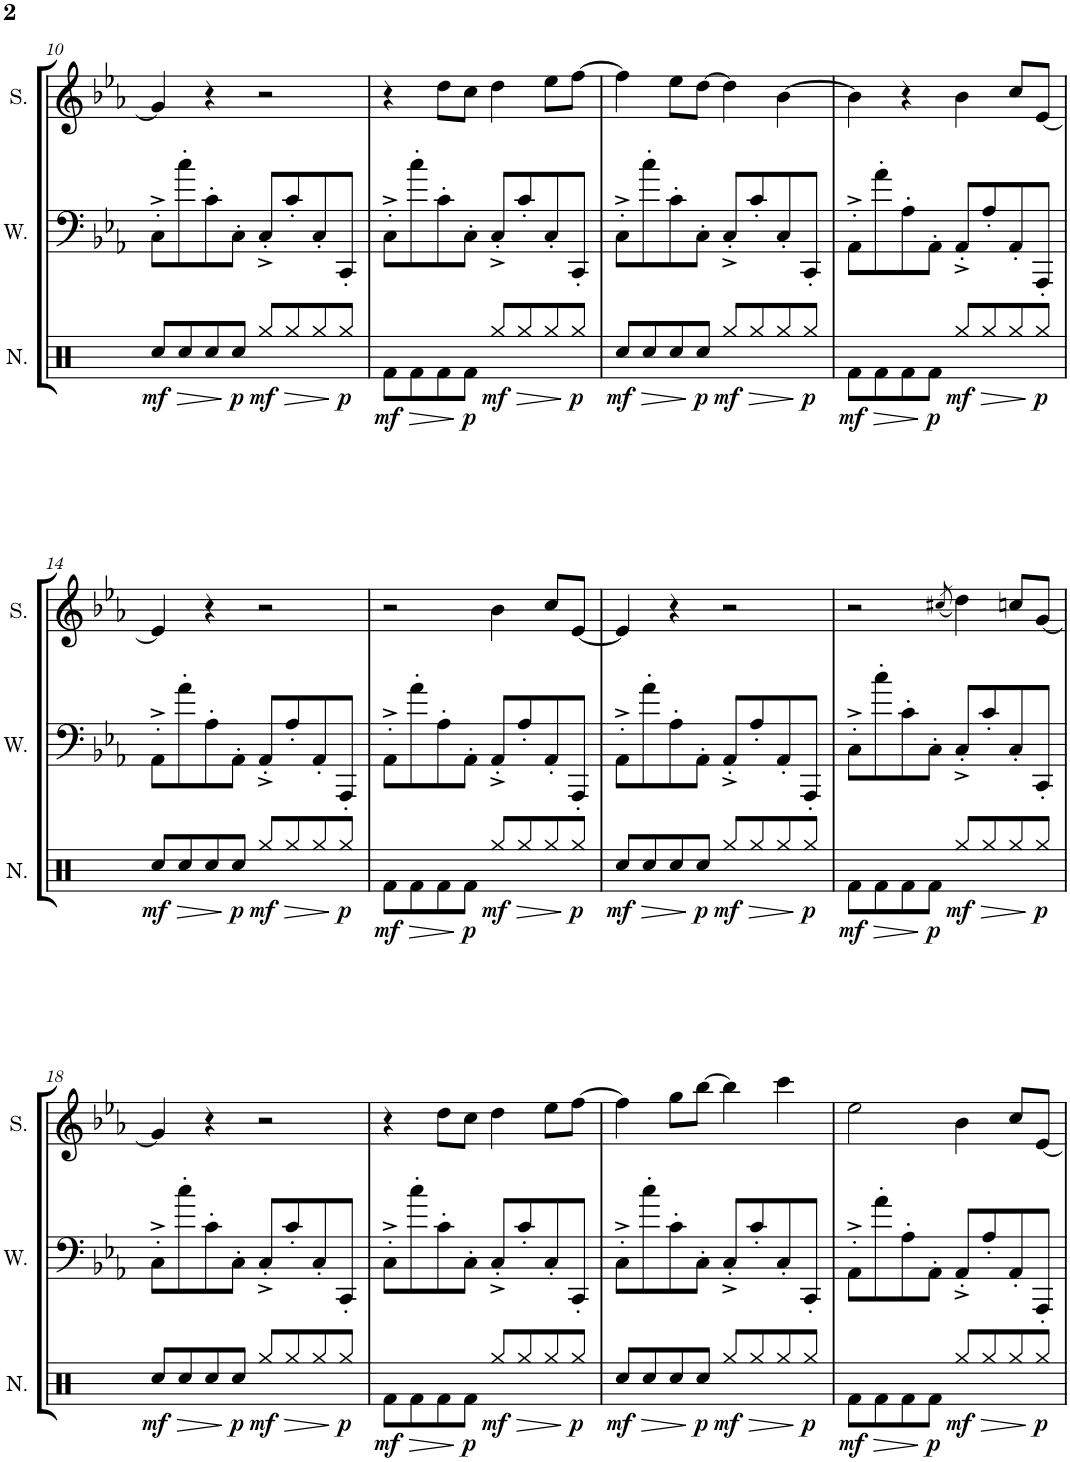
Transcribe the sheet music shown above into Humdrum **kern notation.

**kern	**dynam	**kern	**kern	**kern
*part4	*part4	*part3	*part2	*part1
*staff4	*staff4	*staff3	*staff2	*staff1
*I"Noise	*	*I"Wave	*I"Square Synthesizer	*I"Square
*I'N.	*	*I'W.	*	*I'S.
!!LO:PB:g=z
*clefX	*	*clefF4	*clefG2	*clefG2
*k[]	*	*k[b-e-a-]	*k[b-e-a-]	*k[b-e-a-]
*M4/4	*	*M4/4	*M4/4	*M4/4
*met(c)	*	*met(c)	*met(c)	*met(c)
=10	=10	=10	=10	=10
!	!LO:HP:b	!	!	!
!	!LO:DY:n=1:b	!	!	!
8Rcc/L	> mf	8C'^\L	16cc/KL]	4g/]
.	.	.	[8g/J	.
8Rcc/	.	8cc'\	.	.
.	.	.	4g]	.
8Rcc/	.	8c'\	.	4r
!	!LO:DY:n=2:b	!	!	!
8Rcc/J	] p	8C'\J	.	.
.	.	.	16r	.
!	!LO:HP:b	!	!	!
!	!LO:DY:n=3:b	!	!	!
8Rgg/L	> mf	8C'^/L	2r	2r
8Rgg/	.	8c'/	.	.
8Rgg/	.	8C'/	.	.
!	!LO:DY:n=4:b	!	!	!
8Rgg/J	] p	8CC'/J	.	.
=11	=11	=11	=11	=11
!	!LO:HP:b	!	!	!
!	!LO:DY:n=1:b	!	!	!
8Rf\L	> mf	8C'^\L	4r	4r
8Rf\	.	8cc'\	.	.
8Rf\	.	8c'\	8r	8dd\L
!	!LO:DY:n=2:b	!	!	!
8Rf\J	] p	8C'\J	16r	8cc\J
.	.	.	8dd	.
!	!LO:HP:b	!	!	!
!	!LO:DY:n=3:b	!	!	!
8Rgg/L	> mf	8C'^/L	.	4dd\
.	.	.	8cc	.
8Rgg/	.	8c'/	.	.
.	.	.	4dd	.
8Rgg/	.	8C'/	.	8ee-\L
!	!LO:DY:n=4:b	!	!	!
8Rgg/J	] p	8CC'/J	.	[8ff\J
.	.	.	[16ee-	.
=12	=12	=12	=12	=12
!	!LO:HP:b	!	!	!
!	!LO:DY:n=1:b	!	!	!
8Rcc/L	> mf	8C'^\L	16ee-\KL]	4ff\]
.	.	.	[8ff\J	.
8Rcc/	.	8cc'\	.	.
.	.	.	4ff]	.
8Rcc/	.	8c'\	.	8ee-\L
!	!LO:DY:n=2:b	!	!	!
8Rcc/J	] p	8C'\J	.	[8dd\J
.	.	.	8ee-	.
!	!LO:HP:b	!	!	!
!	!LO:DY:n=3:b	!	!	!
8Rgg/L	> mf	8C'^/L	.	4dd\]
.	.	.	[8dd	.
8Rgg/	.	8c'/	.	.
.	.	.	4dd]	.
8Rgg/	.	8C'/	.	[4b-\
!	!LO:DY:n=4:b	!	!	!
8Rgg/J	] p	8CC'/J	.	.
.	.	.	[16b-	.
=13	=13	=13	=13	=13
!	!LO:HP:b	!	!	!
!	!LO:DY:n=1:b	!	!	!
8Rf\L	> mf	8AA-'^\L	8.b-_	4b-\]
8Rf\	.	8a-'\	.	.
.	.	.	4b-]	.
8Rf\	.	8A-'\	.	4r
!	!LO:DY:n=2:b	!	!	!
8Rf\J	] p	8AA-'\J	.	.
.	.	.	4r	.
!	!LO:HP:b	!	!	!
!	!LO:DY:n=3:b	!	!	!
8Rgg/L	> mf	8AA-'^/L	.	4b-\
8Rgg/	.	8A-'/	.	.
.	.	.	4b-	.
8Rgg/	.	8AA-'/	.	8cc/L
!	!LO:DY:n=4:b	!	!	!
8Rgg/J	] p	8AAA-'/J	.	[8e-/J
.	.	.	[16cc	.
!!LO:LB:g=z
=14	=14	=14	=14	=14
!	!LO:HP:b	!	!	!
!	!LO:DY:n=1:b	!	!	!
8Rcc/L	> mf	8AA-'^\L	16cc/KL]	4e-/]
.	.	.	[8e-/J	.
8Rcc/	.	8a-'\	.	.
.	.	.	4e-]	.
8Rcc/	.	8A-'\	.	4r
!	!LO:DY:n=2:b	!	!	!
8Rcc/J	] p	8AA-'\J	.	.
.	.	.	16r	.
!	!LO:HP:b	!	!	!
!	!LO:DY:n=3:b	!	!	!
8Rgg/L	> mf	8AA-'^/L	2r	2r
8Rgg/	.	8A-'/	.	.
8Rgg/	.	8AA-'/	.	.
!	!LO:DY:n=4:b	!	!	!
8Rgg/J	] p	8AAA-'/J	.	.
=15	=15	=15	=15	=15
!	!LO:HP:b	!	!	!
!	!LO:DY:n=1:b	!	!	!
8Rf\L	> mf	8AA-'^\L	2r	2r
8Rf\	.	8a-'\	.	.
8Rf\	.	8A-'\	.	.
!	!LO:DY:n=2:b	!	!	!
8Rf\J	] p	8AA-'\J	.	.
!	!LO:HP:b	!	!	!
!	!LO:DY:n=3:b	!	!	!
8Rgg/L	> mf	8AA-'^/L	8r	4b-\
8Rgg/	.	8A-'/	16r	.
.	.	.	4b-	.
8Rgg/	.	8AA-'/	.	8cc/L
!	!LO:DY:n=4:b	!	!	!
8Rgg/J	] p	8AAA-'/J	.	[8e-/J
.	.	.	[16cc	.
=16	=16	=16	=16	=16
!	!LO:HP:b	!	!	!
!	!LO:DY:n=1:b	!	!	!
8Rcc/L	> mf	8AA-'^\L	16cc/KL]	4e-/]
.	.	.	[8e-/J	.
8Rcc/	.	8a-'\	.	.
.	.	.	4e-]	.
8Rcc/	.	8A-'\	.	4r
!	!LO:DY:n=2:b	!	!	!
8Rcc/J	] p	8AA-'\J	.	.
.	.	.	16r	.
!	!LO:HP:b	!	!	!
!	!LO:DY:n=3:b	!	!	!
8Rgg/L	> mf	8AA-'^/L	2r	2r
8Rgg/	.	8A-'/	.	.
8Rgg/	.	8AA-'/	.	.
!	!LO:DY:n=4:b	!	!	!
8Rgg/J	] p	8AAA-'/J	.	.
=17	=17	=17	=17	=17
!	!LO:HP:b	!	!	!
!	!LO:DY:n=1:b	!	!	!
8Rf\L	> mf	8C'^\L	2r	2r
8Rf\	.	8cc'\	.	.
8Rf\	.	8c'\	.	.
!	!LO:DY:n=2:b	!	!	!
8Rf\J	] p	8C'\J	.	.
.	.	.	.	(8qcc#X/
!	!LO:HP:b	!	!	!
!	!LO:DY:n=3:b	!	!	!
8Rgg/L	> mf	8C'^/L	8r	4dd\)
8Rgg/	.	8c'/	16r	.
.	.	.	8qcc#X	.
.	.	.	4dd	.
8Rgg/	.	8C'/	.	8ccn/L
!	!LO:DY:n=4:b	!	!	!
8Rgg/J	] p	8CC'/J	.	[8g/J
.	.	.	[16ccn	.
!!LO:LB:g=z
=18	=18	=18	=18	=18
!	!LO:HP:b	!	!	!
!	!LO:DY:n=1:b	!	!	!
8Rcc/L	> mf	8C'^\L	16cc/KL]	4g/]
.	.	.	[8g/J	.
8Rcc/	.	8cc'\	.	.
.	.	.	4g]	.
8Rcc/	.	8c'\	.	4r
!	!LO:DY:n=2:b	!	!	!
8Rcc/J	] p	8C'\J	.	.
.	.	.	16r	.
!	!LO:HP:b	!	!	!
!	!LO:DY:n=3:b	!	!	!
8Rgg/L	> mf	8C'^/L	2r	2r
8Rgg/	.	8c'/	.	.
8Rgg/	.	8C'/	.	.
!	!LO:DY:n=4:b	!	!	!
8Rgg/J	] p	8CC'/J	.	.
=19	=19	=19	=19	=19
!	!LO:HP:b	!	!	!
!	!LO:DY:n=1:b	!	!	!
8Rf\L	> mf	8C'^\L	4r	4r
8Rf\	.	8cc'\	.	.
8Rf\	.	8c'\	8r	8dd\L
!	!LO:DY:n=2:b	!	!	!
8Rf\J	] p	8C'\J	16r	8cc\J
.	.	.	8dd	.
!	!LO:HP:b	!	!	!
!	!LO:DY:n=3:b	!	!	!
8Rgg/L	> mf	8C'^/L	.	4dd\
.	.	.	8cc	.
8Rgg/	.	8c'/	.	.
.	.	.	4dd	.
8Rgg/	.	8C'/	.	8ee-\L
!	!LO:DY:n=4:b	!	!	!
8Rgg/J	] p	8CC'/J	.	[8ff\J
.	.	.	[16ee-	.
=20	=20	=20	=20	=20
!	!LO:HP:b	!	!	!
!	!LO:DY:n=1:b	!	!	!
8Rcc/L	> mf	8C'^\L	16ee-\KL]	4ff\]
.	.	.	[8ff\J	.
8Rcc/	.	8cc'\	.	.
.	.	.	4ff]	.
8Rcc/	.	8c'\	.	8gg\L
!	!LO:DY:n=2:b	!	!	!
8Rcc/J	] p	8C'\J	.	[8bb-\J
.	.	.	8gg	.
!	!LO:HP:b	!	!	!
!	!LO:DY:n=3:b	!	!	!
8Rgg/L	> mf	8C'^/L	.	4bb-\]
.	.	.	[8bb-	.
8Rgg/	.	8c'/	.	.
.	.	.	4bb-]	.
8Rgg/	.	8C'/	.	4ccc\
!	!LO:DY:n=4:b	!	!	!
8Rgg/J	] p	8CC'/J	.	.
.	.	.	[16ccc	.
=21	=21	=21	=21	=21
!	!LO:HP:b	!	!	!
!	!LO:DY:n=1:b	!	!	!
8Rf\L	> mf	8AA-'^\L	8.ccc]	2ee-\
8Rf\	.	8a-'\	.	.
.	.	.	2ee-	.
8Rf\	.	8A-'\	.	.
!	!LO:DY:n=2:b	!	!	!
8Rf\J	] p	8AA-'\J	.	.
!	!LO:HP:b	!	!	!
!	!LO:DY:n=3:b	!	!	!
8Rgg/L	> mf	8AA-'^/L	.	4b-\
8Rgg/	.	8A-'/	.	.
.	.	.	4b-	.
8Rgg/	.	8AA-'/	.	8cc/L
!	!LO:DY:n=4:b	!	!	!
8Rgg/J	] p	8AAA-'/J	.	[8e-/J
.	.	.	[16cc	.
=	=	=	=	=
*-	*-	*-	*-	*-
